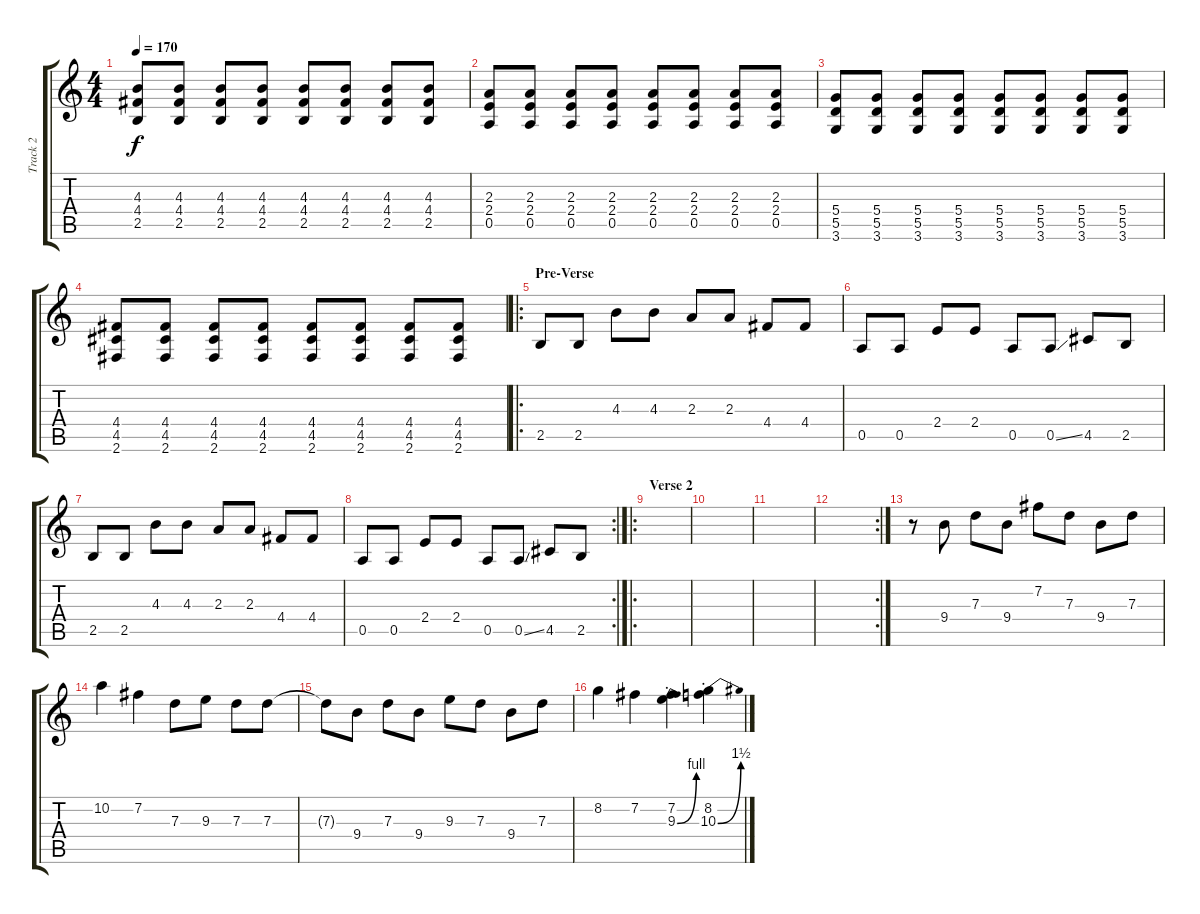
\track ("Track 2" "Track 2") {instrument overdrivenguitar}
\staff {score tabs}
\tuning (E4 B3 G3 D3 A2 E2) {hide}
\ts (4 4)
\tempo 170
\clef g2
\ks c
(4.3 4.4 2.5).8{dy f volume 11} (4.3 4.4 2.5).8 (4.3 4.4 2.5).8 (4.3 4.4 2.5).8 (4.3 4.4 2.5).8 (4.3 4.4 2.5).8 (4.3 4.4 2.5).8 (4.3 4.4 2.5).8 |
(2.3 2.4 0.5).8 (2.3 2.4 0.5).8 (2.3 2.4 0.5).8 (2.3 2.4 0.5).8 (2.3 2.4 0.5).8 (2.3 2.4 0.5).8 (2.3 2.4 0.5).8 (2.3 2.4 0.5).8 |
(5.4 5.5 3.6).8 (5.4 5.5 3.6).8 (5.4 5.5 3.6).8 (5.4 5.5 3.6).8 (5.4 5.5 3.6).8 (5.4 5.5 3.6).8 (5.4 5.5 3.6).8 (5.4 5.5 3.6).8 |
(4.4 4.5 2.6).8 (4.4 4.5 2.6).8 (4.4 4.5 2.6).8 (4.4 4.5 2.6).8 (4.4 4.5 2.6).8 (4.4 4.5 2.6).8 (4.4 4.5 2.6).8 (4.4 4.5 2.6).8 |
\ro
\section ("" "Pre-Verse")
2.5.8 2.5.8 4.3.8 4.3.8 2.3.8 2.3.8 4.4.8 4.4.8 |
0.5.8 0.5.8 2.4.8 2.4.8 0.5.8 0.5{ss}.8 4.5.8 2.5.8 |
2.5.8 2.5.8 4.3.8 4.3.8 2.3.8 2.3.8 4.4.8 4.4.8 |
\rc 2
0.5.8 0.5.8 2.4.8 2.4.8 0.5.8 0.5{ss}.8 4.5.8 2.5.8 |
\ro
\section ("" "Verse 2")
|
|
|
\rc 2
|
r.8{instrument overdrivenguitar} 9.4.8 7.3.8 9.4.8 7.2.8 7.3.8 9.4.8 7.3.8 |
10.2.4 7.2.4 7.3.8 9.3.8 7.3.8 7.3.8 |
7.3{t}.8 9.4.8 7.3.8 9.4.8 9.3.8 7.3.8 9.4.8 7.3.8 |
8.2.4 7.2.4 (7.2{st} 9.3{be (bend 0 0 60 4)}).4 (8.2{st} 10.3{be (bend 0 0 60 6)}).4
